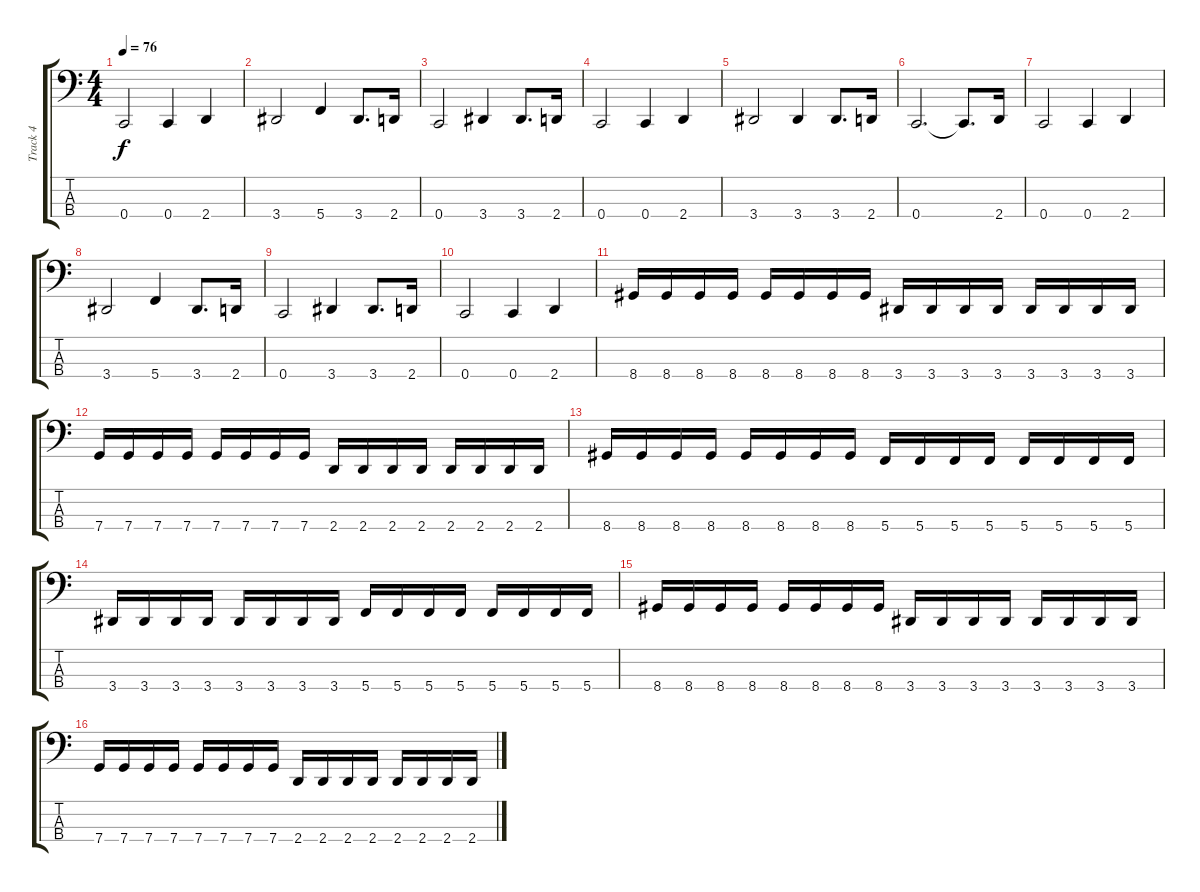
\track ("Track 4" "Track 4") {instrument electricguitarjazz}
\staff {score tabs}
\tuning (F2 C2 G1 C1) {hide}
\ts (4 4)
\tempo 76
\clef f4
\ks c
0.4.2{dy f} 0.4.4 2.4.4 |
3.4.2 5.4.4 3.4.8{d} 2.4.16 |
0.4.2 3.4.4 3.4.8{d} 2.4.16 |
0.4.2 0.4.4 2.4.4 |
3.4.2 3.4.4 3.4.8{d} 2.4.16 |
0.4.2{d} 0.4{t}.8{d} 2.4.16 |
0.4.2 0.4.4 2.4.4 |
3.4.2 5.4.4 3.4.8{d} 2.4.16 |
0.4.2 3.4.4 3.4.8{d} 2.4.16 |
0.4.2 0.4.4 2.4.4 |
8.4.16 8.4.16 8.4.16 8.4.16 8.4.16 8.4.16 8.4.16 8.4.16 3.4.16 3.4.16 3.4.16 3.4.16 3.4.16 3.4.16 3.4.16 3.4.16 |
7.4.16 7.4.16 7.4.16 7.4.16 7.4.16 7.4.16 7.4.16 7.4.16 2.4.16 2.4.16 2.4.16 2.4.16 2.4.16 2.4.16 2.4.16 2.4.16 |
8.4.16 8.4.16 8.4.16 8.4.16 8.4.16 8.4.16 8.4.16 8.4.16 5.4.16 5.4.16 5.4.16 5.4.16 5.4.16 5.4.16 5.4.16 5.4.16 |
3.4.16 3.4.16 3.4.16 3.4.16 3.4.16 3.4.16 3.4.16 3.4.16 5.4.16 5.4.16 5.4.16 5.4.16 5.4.16 5.4.16 5.4.16 5.4.16 |
8.4.16 8.4.16 8.4.16 8.4.16 8.4.16 8.4.16 8.4.16 8.4.16 3.4.16 3.4.16 3.4.16 3.4.16 3.4.16 3.4.16 3.4.16 3.4.16 |
7.4.16 7.4.16 7.4.16 7.4.16 7.4.16 7.4.16 7.4.16 7.4.16 2.4.16 2.4.16 2.4.16 2.4.16 2.4.16 2.4.16 2.4.16 2.4.16
